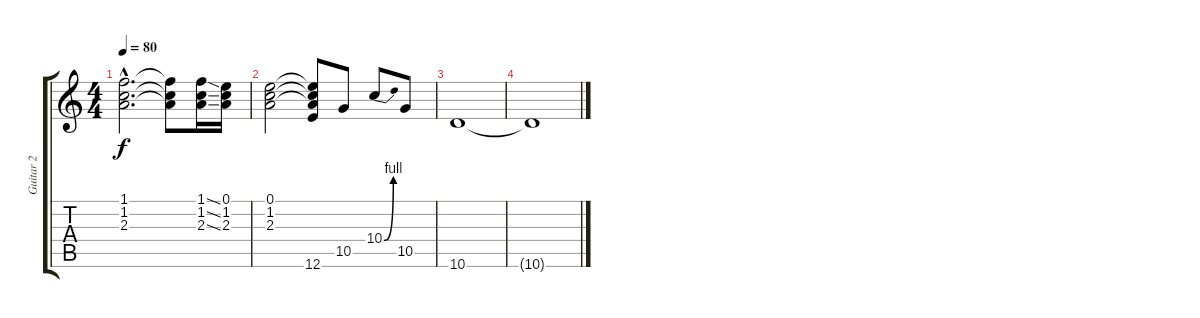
\track ("Guitar 2" "Guitar 2") {instrument distortionguitar}
\staff {score tabs}
\tuning (E4 B3 G3 D3 A2 E2) {hide}
\ts (4 4)
\tempo 80
\clef g2
\ks c
(1.1{hac} 1.2{hac} 2.3{hac}).2{d dy f} (1.1{t} 1.2{t} 2.3{t}).8 (1.1{ss} 1.2{ss} 2.3{ss}).16 (0.1 1.2 2.3).16 |
(0.1 1.2 2.3).2 (0.1{t} 1.2{t} 2.3{t} 12.6).8 10.5.8 10.4{be (bend 0 0 60 4)}.8 10.5.8 |
10.6.1{volume 0} |
10.6{t}.1
